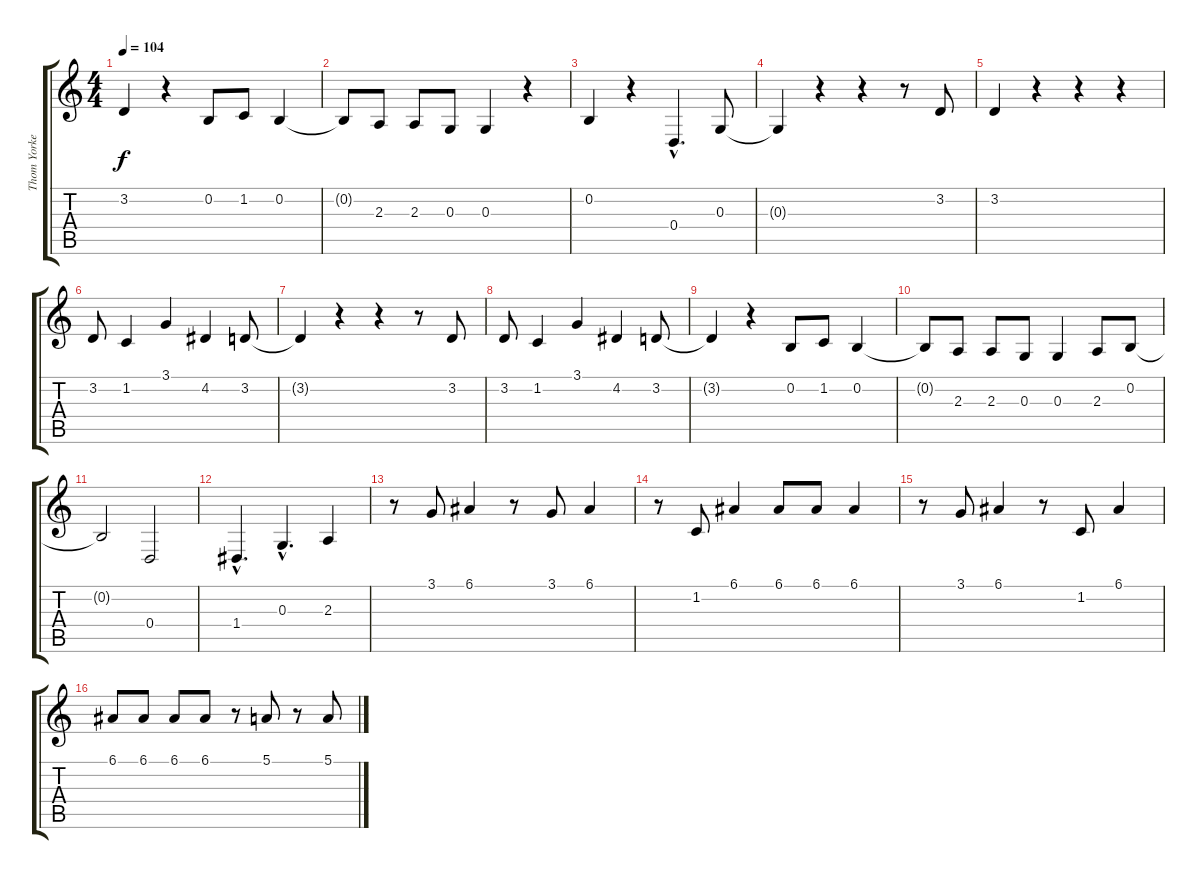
\track ("Thom Yorke (vox)" "Thom Yorke") {instrument drawbarorgan}
\staff {score tabs}
\tuning (E4 B3 G3 D3 A2 E2) {hide}
\ts (4 4)
\tempo 104
\clef g2
\ks c
3.2{t}.4{dy f} r.4 0.2.8 1.2.8 0.2.4 |
0.2{t}.8 2.3.8 2.3.8 0.3.8 0.3.4 r.4 |
0.2.4 r.4 0.4{hac}.4{d} 0.3.8 |
0.3{t}.4 r.4 r.4 r.8 3.2.8 |
3.2.4 r.4 r.4 r.4 |
3.2.8 1.2.4 3.1.4 4.2.4 3.2.8 |
3.2{t}.4 r.4 r.4 r.8 3.2.8 |
3.2.8 1.2.4 3.1.4 4.2.4 3.2.8 |
3.2{t}.4 r.4 0.2.8 1.2.8 0.2.4 |
0.2{t}.8 2.3.8 2.3.8 0.3.8 0.3.4 2.3.8 0.2.8 |
0.2{t}.2 0.4.2 |
1.4{hac}.4{d} 0.3{hac}.4{d} 2.3.4 |
r.8 3.1.8 6.1.4 r.8 3.1.8 6.1.4 |
r.8 1.2.8 6.1.4 6.1.8 6.1.8 6.1.4 |
r.8 3.1.8 6.1.4 r.8 1.2.8 6.1.4 |
6.1.8 6.1.8 6.1.8 6.1.8 r.8 5.1.8 r.8 5.1.8
